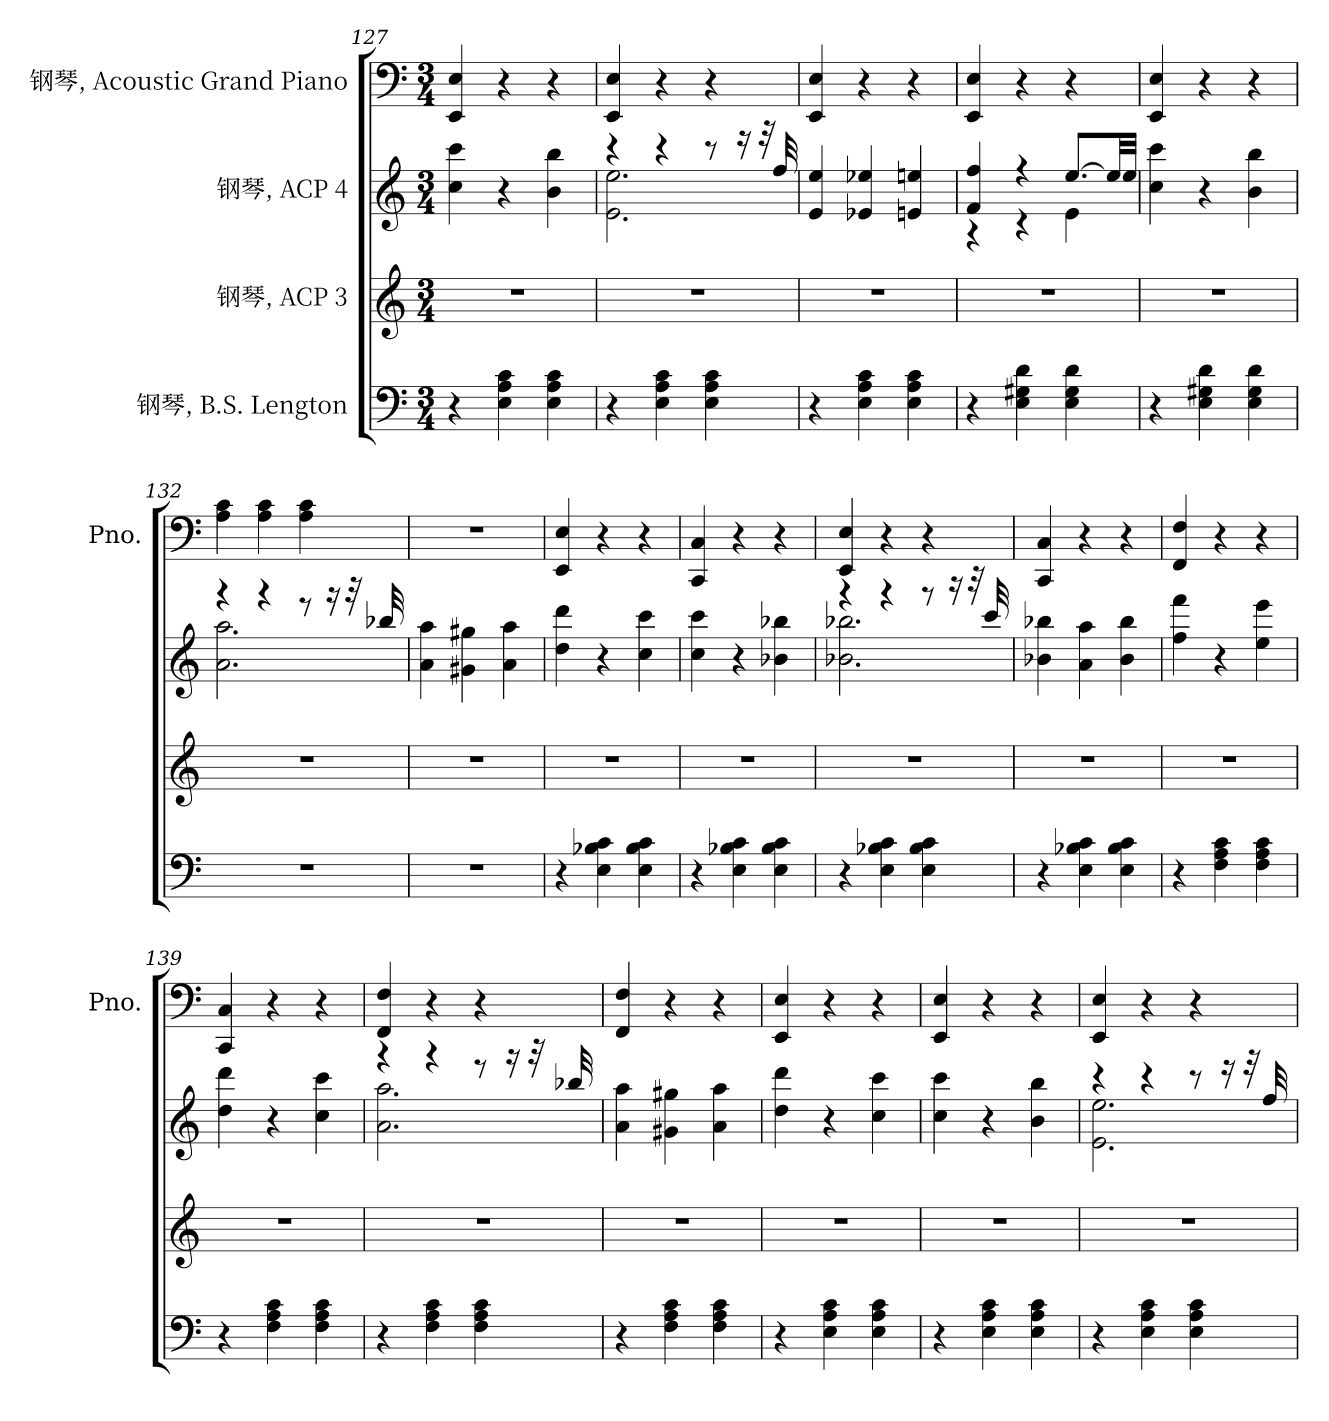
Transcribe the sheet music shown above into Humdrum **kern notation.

**kern	**kern	**kern	**kern
*part4	*part3	*part2	*part1
*staff4	*staff3	*staff2	*staff1
*I"钢琴, B.S. Lengton	*I"钢琴, ACP 3	*I"钢琴, ACP 4	*I"钢琴, Acoustic Grand Piano
*	*	*	*I'Pno.
*clefF4	*clefG2	*clefG2	*clefF4
*k[]	*k[]	*k[]	*k[]
*M3/4	*M3/4	*M3/4	*M3/4
=127	=127	=127	=127
4r	2.r	4cc\ 4ccc\	4EE/ 4E/
4E\ 4A\ 4c\	.	4r	4r
4E\ 4A\ 4c\	.	4b\ 4bb\	4r
=128	=128	=128	=128
*	*	*^	*
4r	2.r	4r	2.e\ 2.ee\	4EE/ 4E/
4E\ 4A\ 4c\	.	4r	.	4r
4E\ 4A\ 4c\	.	8r	.	4r
.	.	16r	.	.
.	.	32r	.	.
.	.	32ff/	.	.
*	*	*v	*v	*
=129	=129	=129	=129
4r	2.r	4e/ 4ee/	4EE/ 4E/
4E\ 4A\ 4c\	.	4e-X/ 4ee-X/	4r
4E\ 4A\ 4c\	.	4en/ 4een/	4r
!!LO:LB:g=z
=130	=130	=130	=130
*	*	*^	*
4r	2.r	4f/ 4ff/	4r	4EE/ 4E/
4E\ 4G#X\ 4d\	.	4r	4r	4r
4E\ 4G#\ 4d\	.	[8.ee/L	4e\	4r
.	.	32ee/LL]	.	.
.	.	32ee/JJJ	.	.
*	*	*v	*v	*
=131	=131	=131	=131
4r	2.r	4cc\ 4ccc\	4EE/ 4E/
4E\ 4G#X\ 4d\	.	4r	4r
4E\ 4G#\ 4d\	.	4b\ 4bb\	4r
=132	=132	=132	=132
*	*	*^	*
2.r	2.r	4r	2.a\ 2.aa\	4A\ 4c\
.	.	4r	.	4A\ 4c\
.	.	8r	.	4A\ 4c\
.	.	16r	.	.
.	.	32r	.	.
.	.	32bb-X/	.	.
*	*	*v	*v	*
=133	=133	=133	=133
*	*	*	*MM140
2.r	2.r	4a\ 4aa\	2.r
.	.	4g#X\ 4gg#X\	.
.	.	4a\ 4aa\	.
=134	=134	=134	=134
*	*	*	*MM200
4r	2.r	4dd\ 4ddd\	4EE/ 4E/
4E\ 4B-X\ 4c\	.	4r	4r
4E\ 4B-\ 4c\	.	4cc\ 4ccc\	4r
=135	=135	=135	=135
4r	2.r	4cc\ 4ccc\	4CC/ 4C/
4E\ 4B-X\ 4c\	.	4r	4r
4E\ 4B-\ 4c\	.	4b-X\ 4bb-X\	4r
!!LO:LB:g=z
=136	=136	=136	=136
*	*	*^	*
4r	2.r	4r	2.b-X\ 2.bb-X\	4EE/ 4E/
4E\ 4B-X\ 4c\	.	4r	.	4r
4E\ 4B-\ 4c\	.	8r	.	4r
.	.	16r	.	.
.	.	32r	.	.
.	.	32ccc/	.	.
*	*	*v	*v	*
=137	=137	=137	=137
4r	2.r	4b-X\ 4bb-X\	4CC/ 4C/
4E\ 4B-X\ 4c\	.	4a\ 4aa\	4r
4E\ 4B-\ 4c\	.	4b-\ 4bb-\	4r
=138	=138	=138	=138
4r	2.r	4ff\ 4fff\	4FF/ 4F/
4F\ 4A\ 4c\	.	4r	4r
4F\ 4A\ 4c\	.	4ee\ 4eee\	4r
=139	=139	=139	=139
4r	2.r	4dd\ 4ddd\	4CC/ 4C/
4F\ 4A\ 4c\	.	4r	4r
4F\ 4A\ 4c\	.	4cc\ 4ccc\	4r
=140	=140	=140	=140
*	*	*^	*
4r	2.r	4r	2.a\ 2.aa\	4FF/ 4F/
4F\ 4A\ 4c\	.	4r	.	4r
4F\ 4A\ 4c\	.	8r	.	4r
.	.	16r	.	.
.	.	32r	.	.
.	.	32bb-X/	.	.
*	*	*v	*v	*
=141	=141	=141	=141
4r	2.r	4a\ 4aa\	4FF/ 4F/
4F\ 4A\ 4c\	.	4g#X\ 4gg#X\	4r
4F\ 4A\ 4c\	.	4a\ 4aa\	4r
!!LO:PB:g=z
=142	=142	=142	=142
4r	2.r	4dd\ 4ddd\	4EE/ 4E/
4E\ 4A\ 4c\	.	4r	4r
4E\ 4A\ 4c\	.	4cc\ 4ccc\	4r
=143	=143	=143	=143
4r	2.r	4cc\ 4ccc\	4EE/ 4E/
4E\ 4A\ 4c\	.	4r	4r
4E\ 4A\ 4c\	.	4b\ 4bb\	4r
=144	=144	=144	=144
*	*	*^	*
4r	2.r	4r	2.e\ 2.ee\	4EE/ 4E/
4E\ 4A\ 4c\	.	4r	.	4r
4E\ 4A\ 4c\	.	8r	.	4r
.	.	16r	.	.
.	.	32r	.	.
.	.	32ff/	.	.
*	*	*v	*v	*
=	=	=	=
*-	*-	*-	*-
